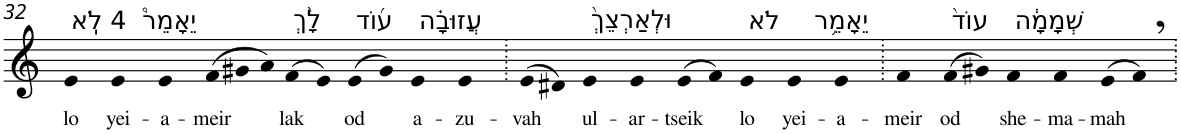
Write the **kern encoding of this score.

**kern	**text
*part1	*part1
*staff1	*staff1
*I"Piano	*
*I'Pno	*
!!LO:PB:g=z
*clefG2	*
*k[]	*
=32	=32
!LO:TX:a:t=4 לֹֽא	!
!	!LO:LY:b
4e	lo
!LO:TX:a:t=יֵאָמֵר֩	!
!	!LO:LY:b
4e	yei-
!	!LO:LY:b
4e	-a-
*Xtuplet	*
!	!LO:LY:b
(>12f	-meir
12g#X	.
12a)	.
!LO:TX:a:t=לָ֨ךְ	!
!	!LO:LY:b
(>8f	lak
8e)	.
!LO:TX:a:t=ע֜וֹד	!
!	!LO:LY:b
(>8e	od
8g#)	.
!LO:TX:a:t=עֲזוּבָ֗ה	!
!	!LO:LY:b
4e	a-
!	!LO:LY:b
4e	-zu-
=33.	=33.
!	!LO:LY:b
(>8e	-vah
8d#X)	.
!LO:TX:a:t=וּלְאַרְצֵךְ֙	!
!	!LO:LY:b
4e	ul-
!	!LO:LY:b
4e	-ar-
!	!LO:LY:b
(>8e	-tseik
8f)	.
!LO:TX:a:t=לֹא	!
!	!LO:LY:b
4e	lo
!LO:TX:a:t=יֵאָמֵ֥ר	!
!	!LO:LY:b
4e	yei-
!	!LO:LY:b
4e	-a-
=34.	=34.
!	!LO:LY:b
4f	-meir
!LO:TX:a:t=עוֹד֙	!
!	!LO:LY:b
(>8f	od
8g#X)	.
!LO:TX:a:t=שְׁמָמָ֔ה	!
!	!LO:LY:b
4f	she-
!	!LO:LY:b
4f	-ma-
!	!LO:LY:b
(>8e	-mah
8f,)	.
=.	=.
*-	*-
